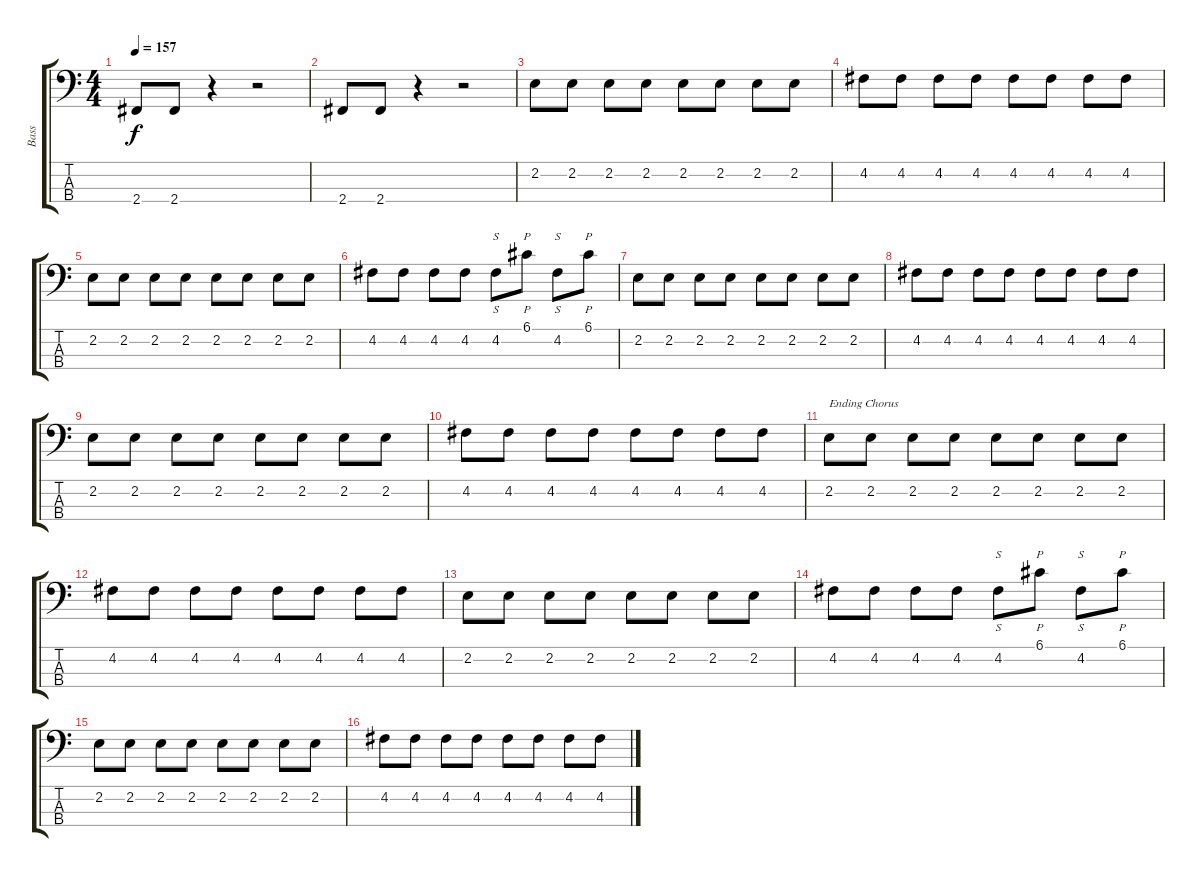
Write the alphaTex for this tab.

\track ("Bass" "Bass") {instrument electricbassfinger}
\staff {score tabs}
\tuning (G2 D2 A1 E1) {hide}
\ts (4 4)
\tempo 157
\clef f4
\ks c
2.4.8{dy f} 2.4.8 r.4 r.2 |
2.4.8 2.4.8 r.4 r.2 |
2.2.8 2.2.8 2.2.8 2.2.8 2.2.8 2.2.8 2.2.8 2.2.8 |
4.2.8 4.2.8 4.2.8 4.2.8 4.2.8 4.2.8 4.2.8 4.2.8 |
2.2.8 2.2.8 2.2.8 2.2.8 2.2.8 2.2.8 2.2.8 2.2.8 |
4.2.8 4.2.8 4.2.8 4.2.8 4.2.8{s} 6.1.8{p} 4.2.8{s} 6.1.8{p} |
2.2.8 2.2.8 2.2.8 2.2.8 2.2.8 2.2.8 2.2.8 2.2.8 |
4.2.8 4.2.8 4.2.8 4.2.8 4.2.8 4.2.8 4.2.8 4.2.8 |
2.2.8 2.2.8 2.2.8 2.2.8 2.2.8 2.2.8 2.2.8 2.2.8 |
4.2.8 4.2.8 4.2.8 4.2.8 4.2.8 4.2.8 4.2.8 4.2.8 |
2.2.8{txt "Ending Chorus"} 2.2.8 2.2.8 2.2.8 2.2.8 2.2.8 2.2.8 2.2.8 |
4.2.8 4.2.8 4.2.8 4.2.8 4.2.8 4.2.8 4.2.8 4.2.8 |
2.2.8 2.2.8 2.2.8 2.2.8 2.2.8 2.2.8 2.2.8 2.2.8 |
4.2.8 4.2.8 4.2.8 4.2.8 4.2.8{s} 6.1.8{p} 4.2.8{s} 6.1.8{p} |
2.2.8 2.2.8 2.2.8 2.2.8 2.2.8 2.2.8 2.2.8 2.2.8 |
4.2.8 4.2.8 4.2.8 4.2.8 4.2.8 4.2.8 4.2.8 4.2.8
